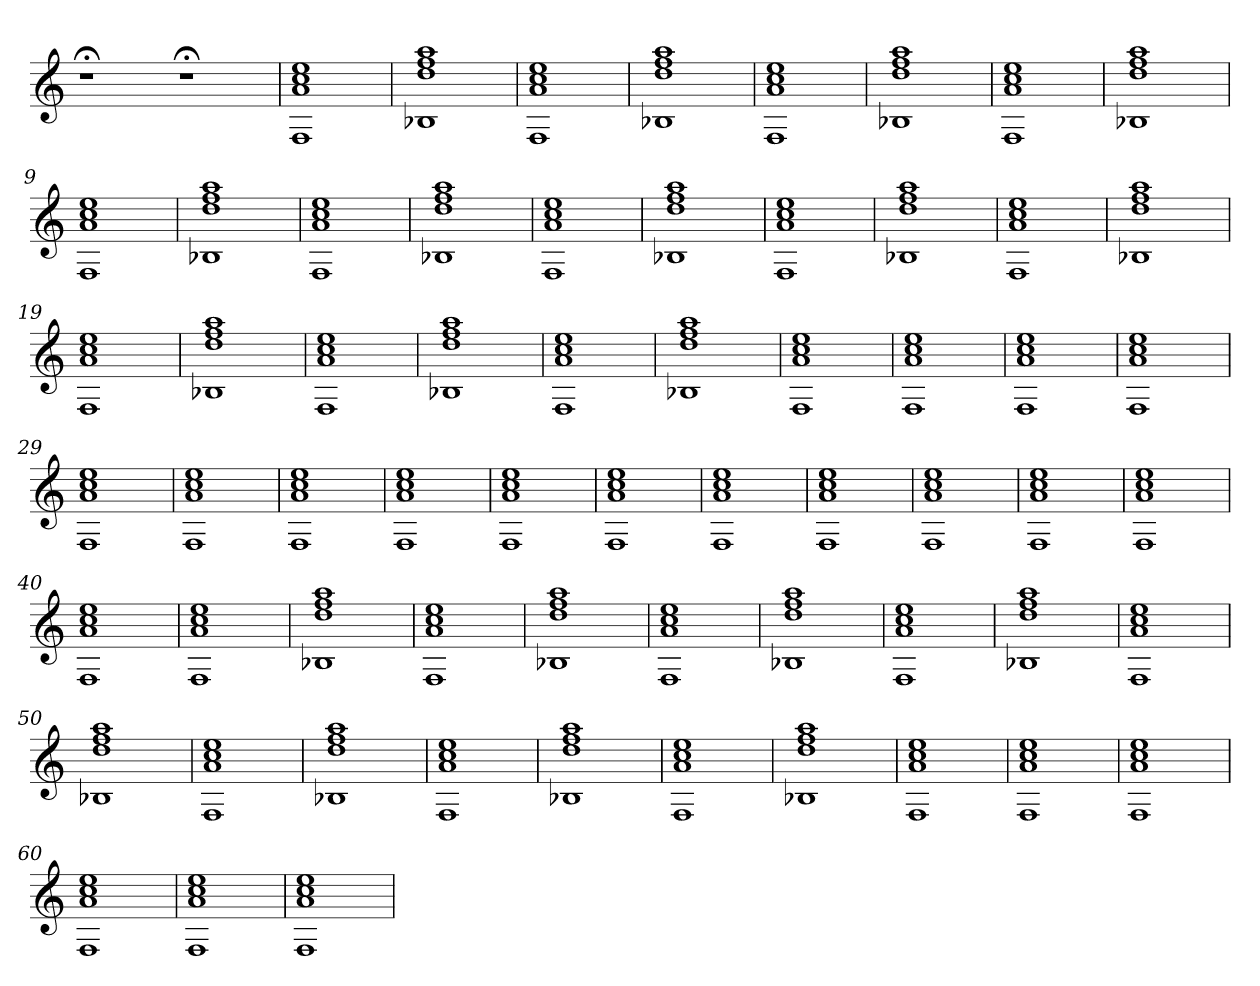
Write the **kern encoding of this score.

**kern
*part1
*staff1
=
1r;<
1r;<
=1
1F 1a 1cc 1ee
=2
1B-X 1dd 1ff 1aa
=3
1F 1a 1cc 1ee
=4
1B-X 1dd 1ff 1aa
=5
1F 1a 1cc 1ee
=6
1B-X 1dd 1ff 1aa
=7
1F 1a 1cc 1ee
=8
1B-X 1dd 1ff 1aa
=9
1F 1a 1cc 1ee
=10
1B-X 1dd 1ff 1aa
=11
1F 1a 1cc 1ee
=12
1B-X 1dd 1ff 1aa
=13
1F 1a 1cc 1ee
=14
1B-X 1dd 1ff 1aa
=15
1F 1a 1cc 1ee
=16
1B-X 1dd 1ff 1aa
=17
1F 1a 1cc 1ee
=18
1B-X 1dd 1ff 1aa
=19
1F 1a 1cc 1ee
=20
1B-X 1dd 1ff 1aa
=21
1F 1a 1cc 1ee
=22
1B-X 1dd 1ff 1aa
=23
1F 1a 1cc 1ee
=24
1B-X 1dd 1ff 1aa
=25
1F 1a 1cc 1ee
=26
1F 1a 1cc 1ee
=27
1F 1a 1cc 1ee
=28
1F 1a 1cc 1ee
=29
1F 1a 1cc 1ee
=30
1F 1a 1cc 1ee
=31
1F 1a 1cc 1ee
=32
1F 1a 1cc 1ee
=33
1F 1a 1cc 1ee
=34
1F 1a 1cc 1ee
=35
1F 1a 1cc 1ee
=36
1F 1a 1cc 1ee
=37
1F 1a 1cc 1ee
=38
1F 1a 1cc 1ee
=39
1F 1a 1cc 1ee
=40
1F 1a 1cc 1ee
=41
1F 1a 1cc 1ee
=42
1B-X 1dd 1ff 1aa
=43
1F 1a 1cc 1ee
=44
1B-X 1dd 1ff 1aa
=45
1F 1a 1cc 1ee
=46
1B-X 1dd 1ff 1aa
=47
1F 1a 1cc 1ee
=48
1B-X 1dd 1ff 1aa
=49
1F 1a 1cc 1ee
=50
1B-X 1dd 1ff 1aa
=51
1F 1a 1cc 1ee
=52
1B-X 1dd 1ff 1aa
=53
1F 1a 1cc 1ee
=54
1B-X 1dd 1ff 1aa
=55
1F 1a 1cc 1ee
=56
1B-X 1dd 1ff 1aa
=57
1F 1a 1cc 1ee
=58
1F 1a 1cc 1ee
=59
1F 1a 1cc 1ee
=60
1F 1a 1cc 1ee
=61
1F 1a 1cc 1ee
=62
1F 1a 1cc 1ee
=
*-
